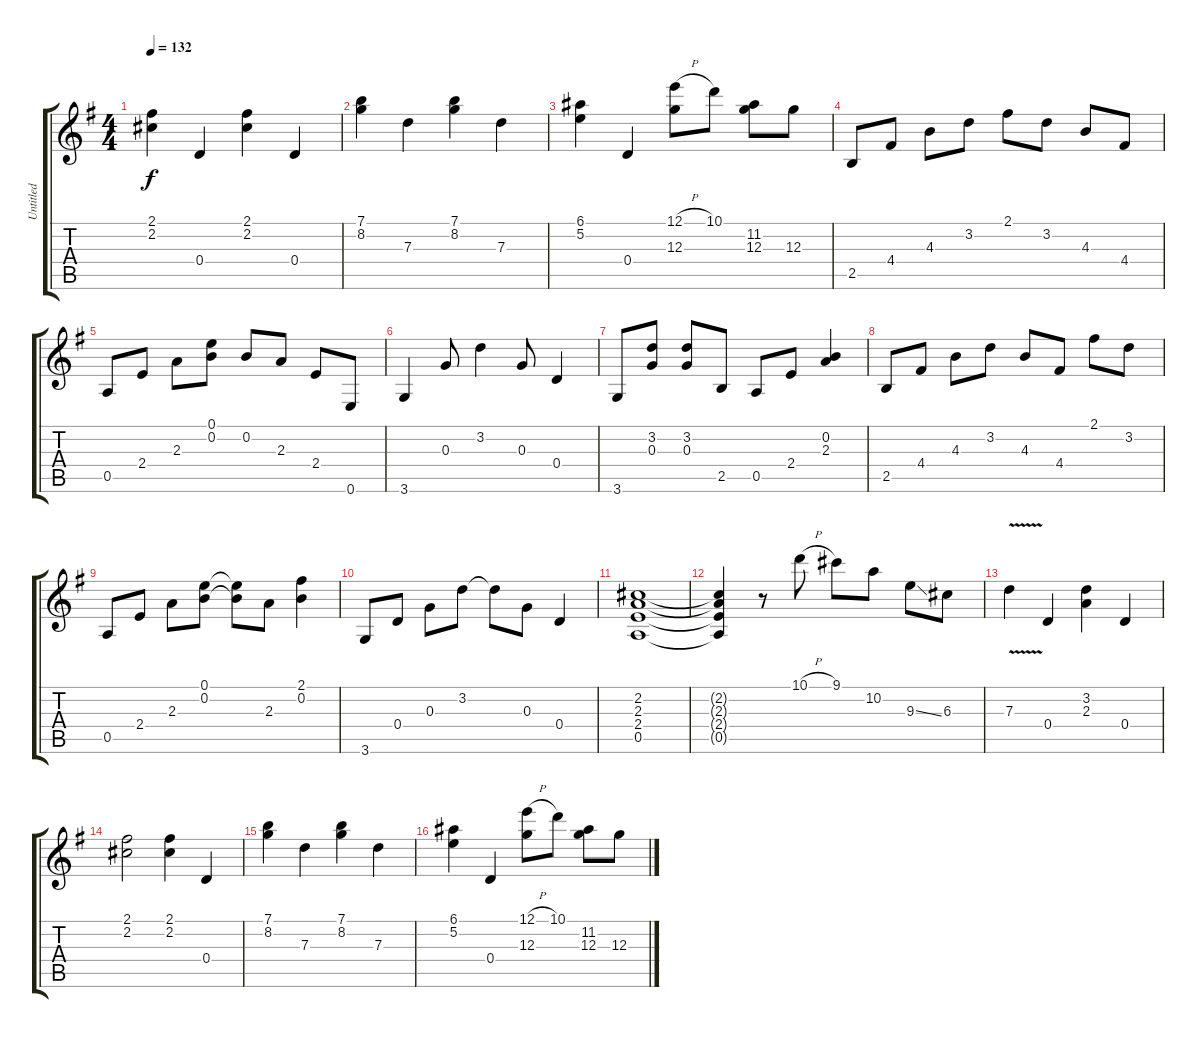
\track ("Untitled" "Untitled") {instrument acousticguitarnylon}
\staff {score tabs}
\tuning (E4 B3 G3 D3 A2 E2) {hide}
\ts (4 4)
\tempo 132
\clef g2
\ks g
(2.1 2.2).4{dy f} 0.4.4 (2.1 2.2).4 0.4.4 |
(7.1 8.2).4 7.3.4 (7.1 8.2).4 7.3.4 |
(6.1 5.2).4 0.4.4 (12.1{h} 12.3).8 10.1.8 (11.2 12.3).8 12.3.8 |
2.5.8 4.4.8 4.3.8 3.2.8 2.1.8 3.2.8 4.3.8 4.4.8 |
0.5.8 2.4.8 2.3.8 (0.1 0.2).8 0.2.8 2.3.8 2.4.8 0.6.8 |
3.6.4 0.3.8 3.2.4 0.3.8 0.4.4 |
3.6.8 (3.2 0.3).8 (3.2 0.3).8 2.5.8 0.5.8 2.4.8 (0.2 2.3).4 |
2.5.8 4.4.8 4.3.8 3.2.8 4.3.8 4.4.8 2.1.8 3.2.8 |
0.5.8 2.4.8 2.3.8 (0.1 0.2).8 (0.1{t} 0.2{t}).8 2.3.8 (2.1 0.2).4 |
3.6.8 0.4.8 0.3.8 3.2.8 3.2{t}.8 0.3.8 0.4.4 |
(2.2 2.3 2.4 0.5).1 |
(2.2{t} 2.3{t} 2.4{t} 0.5{t}).4 r.8 10.1{h}.8 9.1.8 10.2.8 9.3{ss}.8 6.3.8 |
7.3{v}.4 0.4.4 (3.2 2.3).4 0.4.4 |
(2.1 2.2).2 (2.1 2.2).4 0.4.4 |
(7.1 8.2).4 7.3.4 (7.1 8.2).4 7.3.4 |
(6.1 5.2).4 0.4.4 (12.1{h} 12.3).8 10.1.8 (11.2 12.3).8 12.3.8
